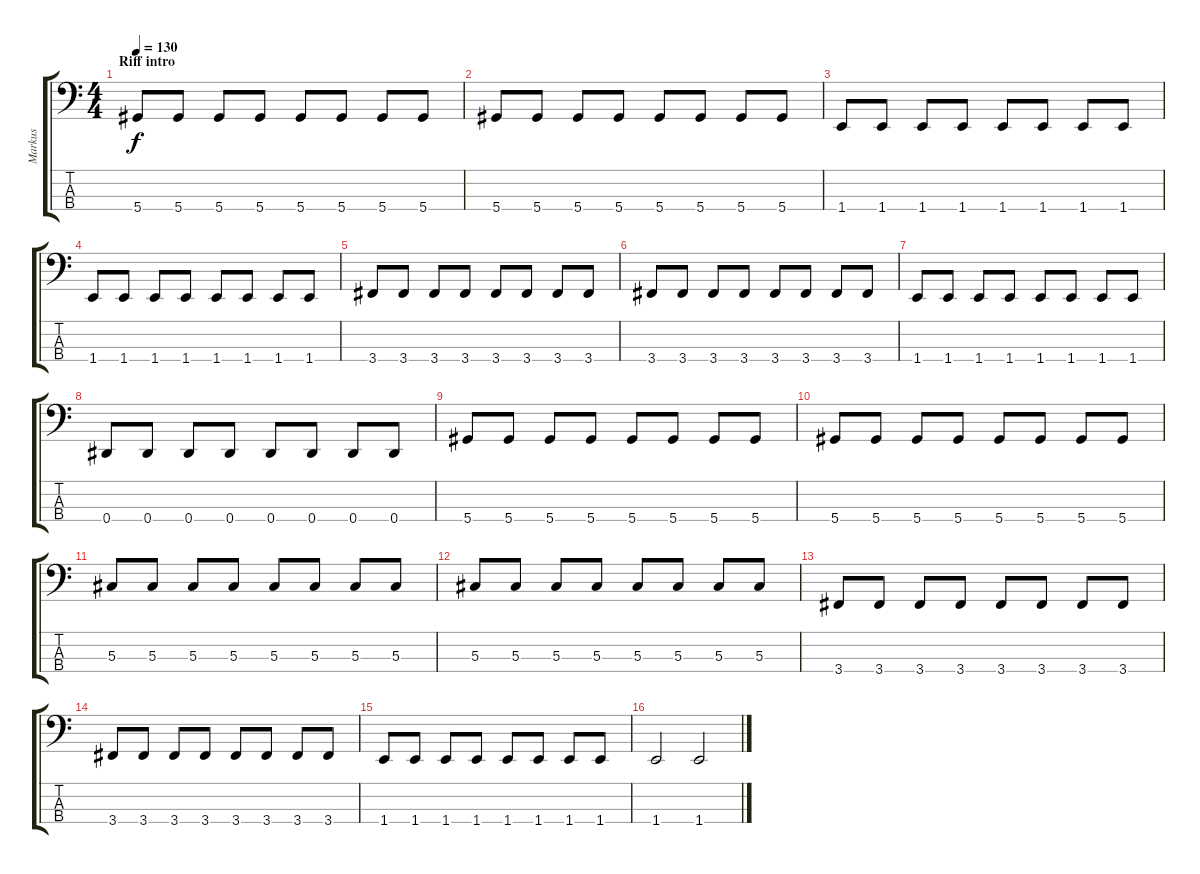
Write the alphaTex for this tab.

\track ("Markus" "Markus") {instrument electricbassfinger}
\staff {score tabs}
\tuning (Gb2 Db2 Ab1 Eb1) {hide}
\ts (4 4)
\section ("" "Riff intro")
\tempo 130
\clef f4
\ks c
5.4.8{dy f volume 15} 5.4.8 5.4.8 5.4.8 5.4.8 5.4.8 5.4.8 5.4.8 |
5.4.8 5.4.8 5.4.8 5.4.8 5.4.8 5.4.8 5.4.8 5.4.8 |
1.4.8 1.4.8 1.4.8 1.4.8 1.4.8 1.4.8 1.4.8 1.4.8 |
1.4.8 1.4.8 1.4.8 1.4.8 1.4.8 1.4.8 1.4.8 1.4.8 |
3.4.8 3.4.8 3.4.8 3.4.8 3.4.8 3.4.8 3.4.8 3.4.8 |
3.4.8 3.4.8 3.4.8 3.4.8 3.4.8 3.4.8 3.4.8 3.4.8 |
1.4.8 1.4.8 1.4.8 1.4.8 1.4.8 1.4.8 1.4.8 1.4.8 |
0.4.8 0.4.8 0.4.8 0.4.8 0.4.8 0.4.8 0.4.8 0.4.8 |
5.4.8 5.4.8 5.4.8 5.4.8 5.4.8 5.4.8 5.4.8 5.4.8 |
5.4.8 5.4.8 5.4.8 5.4.8 5.4.8 5.4.8 5.4.8 5.4.8 |
5.3.8 5.3.8 5.3.8 5.3.8 5.3.8 5.3.8 5.3.8 5.3.8 |
5.3.8 5.3.8 5.3.8 5.3.8 5.3.8 5.3.8 5.3.8 5.3.8 |
3.4.8 3.4.8 3.4.8 3.4.8 3.4.8 3.4.8 3.4.8 3.4.8 |
3.4.8 3.4.8 3.4.8 3.4.8 3.4.8 3.4.8 3.4.8 3.4.8 |
1.4.8 1.4.8 1.4.8 1.4.8 1.4.8 1.4.8 1.4.8 1.4.8 |
1.4.2 1.4.2
